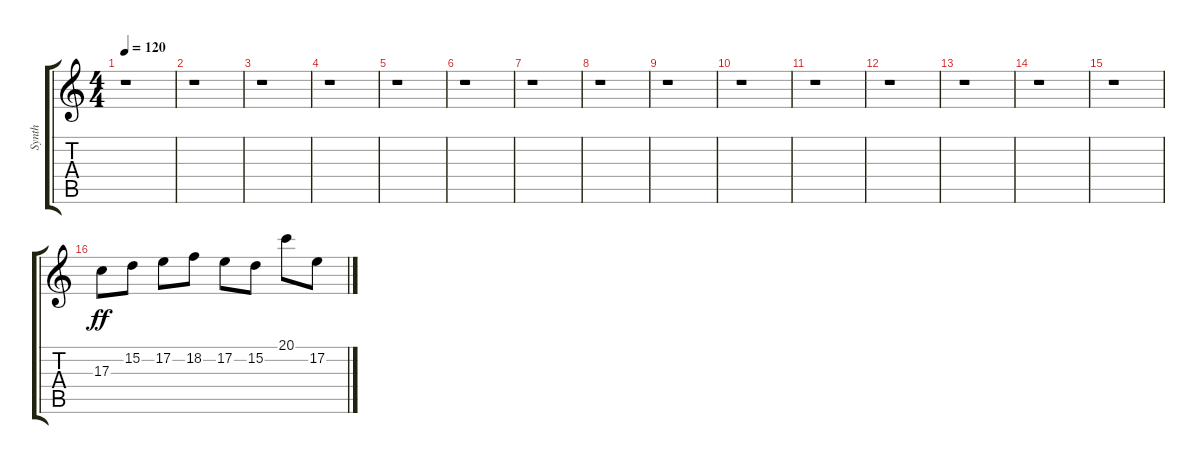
\track ("Synth" "Synth") {instrument stringensemble1}
\staff {score tabs}
\tuning (E4 B3 G3 D3 A2 E2) {hide}
\ts (4 4)
\tempo 120
\clef g2
\ks c
r.1{dy ff} |
r.1 |
r.1 |
r.1 |
r.1 |
r.1 |
r.1 |
r.1 |
r.1 |
r.1 |
r.1 |
r.1 |
r.1 |
r.1 |
r.1 |
17.3.8{volume 13 balance 7 instrument electricgrandpiano} 15.2.8 17.2.8 18.2.8 17.2.8 15.2.8 20.1.8 17.2.8
